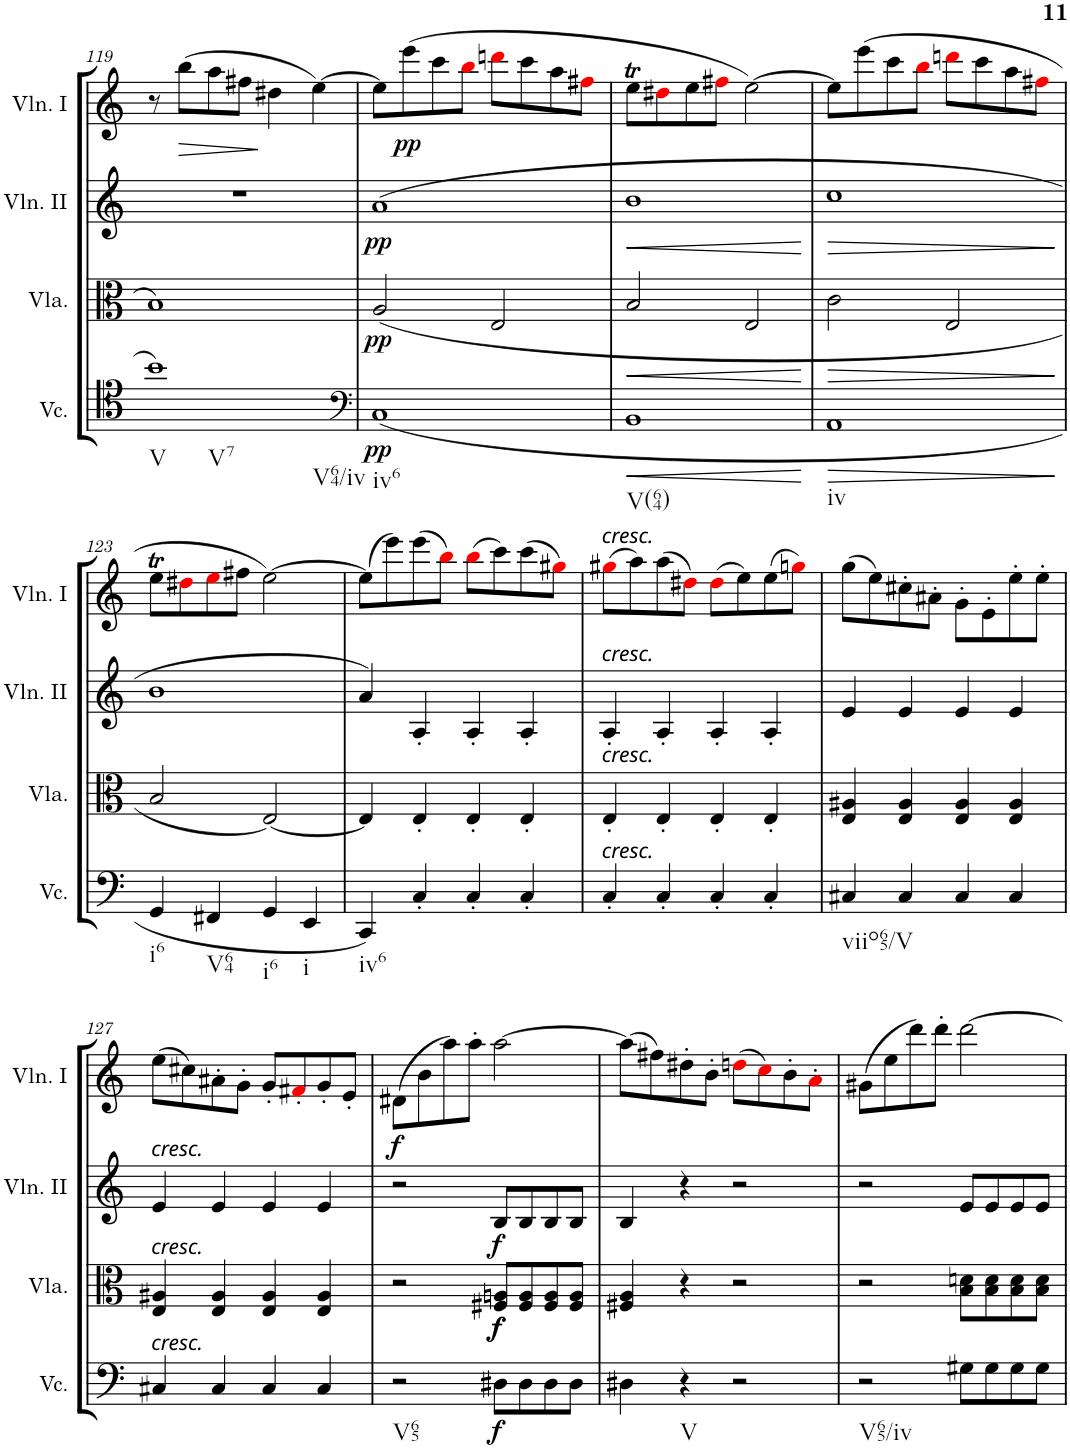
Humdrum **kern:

**kern	**dynam	**kern	**dynam	**kern	**dynam	**kern	**dynam
*part4	*part4	*part3	*part3	*part2	*part2	*part1	*part1
*staff4	*staff4	*staff3	*staff3	*staff2	*staff2	*staff1	*staff1
*I"Violoncello	*	*I"Viola	*	*I"Violino II	*	*I"Violino I	*
*I'Vc.	*	*I'Vla.	*	*I'Vln. II	*	*I'Vln. I	*
!!LO:PB:g=z
*clefC4	*	*clefC3	*	*clefG2	*	*clefG2	*
*k[]	*	*k[]	*	*k[]	*	*k[]	*
*M2/2	*	*M2/2	*	*M2/2	*	*M2/2	*
*met(c|)	*	*met(c|)	*	*met(c|)	*	*met(c|)	*
=119	=119	=119	=119	=119	=119	=119	=119
!LO:TX:b:t=V	!	!	!	!	!	!	!
!LO:TX:b:t=V7	!	!	!	!	!	!	!
!LO:TX:b:t=V64/iv	!	!	!	!	!	!	!
1b	.	1B	.	1r	.	8r	.
!	!	!	!	!	!	!	!LO:HP:b
.	.	.	.	.	.	(>8bb\L	>
.	.	.	.	.	.	8aa\	.
.	.	.	.	.	.	8ff#X\J	.
.	.	.	.	.	.	4dd#X\	]
.	.	.	.	.	.	[4ee\)	.
=120	=120	=120	=120	=120	=120	=120	=120
*clefF4	*	*	*	*	*	*	*
!LO:TX:b:t=iv6	!	!	!	!	!	!	!
!	!LO:DY:b	!	!LO:DY:b	!	!LO:DY:b	!	!
(<1C	pp	(<2A/	pp	(>1a	pp	8ee\L]	.
!	!	!	!	!	!	!	!LO:DY:b
.	.	.	.	.	.	(>8eee\	pp
.	.	.	.	.	.	8ccc\	.
.	.	.	.	.	.	8bbi\J	.
.	.	2E/	.	.	.	8dddni\L	.
.	.	.	.	.	.	8ccc\	.
.	.	.	.	.	.	8aa\	.
.	.	.	.	.	.	8ff#Xi\J	.
=121	=121	=121	=121	=121	=121	=121	=121
!LO:TX:b:t=V(64)	!	!	!	!	!	!	!
!	!LO:HP:b	!	!LO:HP:b	!	!LO:HP:b	!	!
1BB	<	2B/	<	1b	<	8eet\L	.
.	.	.	.	.	.	8dd#Xi\	.
.	.	.	.	.	.	8ee\	.
.	.	.	.	.	.	8ff#Xi\J	.
.	.	2E/	.	.	.	[2ee\)	.
.	[	.	[	.	[	.	.
=122	=122	=122	=122	=122	=122	=122	=122
!LO:TX:b:t=iv	!	!	!	!	!	!	!
!	!LO:HP:b	!	!LO:HP:b	!	!LO:HP:b	!	!
1AA	>	2c\	>	1cc	>	8ee\L]	.
.	.	.	.	.	.	(>8eee\	.
.	.	.	.	.	.	8ccc\	.
.	.	.	.	.	.	8bbi\J	.
.	.	2E/	.	.	.	8dddni\L	.
.	.	.	.	.	.	8ccc\	.
.	.	.	.	.	.	8aa\	.
.	.	.	.	.	.	8ff#Xi\J	.
.	]	.	]	.	]	.	.
!!LO:LB:g=z
=123	=123	=123	=123	=123	=123	=123	=123
!LO:TX:b:t=i6	!	!	!	!	!	!	!
4GG/	.	2B/	.	1b	.	8eet\L	.
.	.	.	.	.	.	8dd#Xi\	.
!LO:TX:b:t=V64	!	!	!	!	!	!	!
4FF#X/	.	.	.	.	.	8eei\	.
.	.	.	.	.	.	8ff#X\J	.
!LO:TX:b:t=i6	!	!	!	!	!	!	!
4GG/	.	[2E/)	.	.	.	[2ee\)	.
!LO:TX:b:t=i	!	!	!	!	!	!	!
4EE/	.	.	.	.	.	.	.
=124	=124	=124	=124	=124	=124	=124	=124
!LO:TX:b:t=iv6	!	!	!	!	!	!	!
4CC/)	.	4E/]	.	4a/)	.	(>8ee\L]	.
.	.	.	.	.	.	8eee\)	.
4C'/	.	4E'/	.	4A'/	.	(>8eee\	.
.	.	.	.	.	.	8bbi\J)	.
4C'/	.	4E'/	.	4A'/	.	(>8bbi\L	.
.	.	.	.	.	.	8ccc\)	.
4C'/	.	4E'/	.	4A'/	.	(>8ccc\	.
.	.	.	.	.	.	8gg#Xi\J)	.
=125	=125	=125	=125	=125	=125	=125	=125
!	!	!	!	!	!	!LO:TX:a:i:t=cresc.	!
!	!	!	!	!LO:TX:a:i:t=cresc.	!	!	!
!	!	!LO:TX:a:i:t=cresc.	!	!	!	!	!
!LO:TX:a:i:t=cresc.	!	!	!	!	!	!	!
4C'/	.	4E'/	.	4A'/	.	(>8gg#Xi\L	.
.	.	.	.	.	.	8aa\)	.
4C'/	.	4E'/	.	4A'/	.	(>8aa\	.
.	.	.	.	.	.	8dd#Xi\J)	.
4C'/	.	4E'/	.	4A'/	.	(>8dd#i\L	.
.	.	.	.	.	.	8ee\)	.
4C'/	.	4E'/	.	4A'/	.	(>8ee\	.
.	.	.	.	.	.	8ggni\J)	.
=126	=126	=126	=126	=126	=126	=126	=126
!LO:TX:b:t=viio65/V	!	!	!	!	!	!	!
4C#X/	.	4E/ 4A#X/	.	4e/	.	(>8gg\L	.
.	.	.	.	.	.	8ee\)	.
4C#/	.	4E/ 4A#/	.	4e/	.	8cc#X'\	.
.	.	.	.	.	.	8a#X'\J	.
4C#/	.	4E/ 4A#/	.	4e/	.	8g'\L	.
.	.	.	.	.	.	8e'\	.
4C#/	.	4E/ 4A#/	.	4e/	.	8ee'\	.
.	.	.	.	.	.	8ee'\J	.
!!LO:LB:g=z
=127	=127	=127	=127	=127	=127	=127	=127
!	!	!	!	!LO:TX:a:i:t=cresc.	!	!	!
!	!	!LO:TX:a:i:t=cresc.	!	!	!	!	!
!LO:TX:a:i:t=cresc.	!	!	!	!	!	!	!
4C#X/	.	4E/ 4A#X/	.	4e/	.	(>8ee\L	.
.	.	.	.	.	.	8cc#X\)	.
4C#/	.	4E/ 4A#/	.	4e/	.	8a#X'\	.
.	.	.	.	.	.	8g'\J	.
4C#/	.	4E/ 4A#/	.	4e/	.	8g'/L	.
.	.	.	.	.	.	8f#X'i/	.
4C#/	.	4E/ 4A#/	.	4e/	.	8g'/	.
.	.	.	.	.	.	8e'/J	.
=128	=128	=128	=128	=128	=128	=128	=128
!LO:TX:b:t=V65	!	!	!	!	!	!	!
!	!	!	!	!	!	!	!LO:DY:b
2r	.	2r	.	2r	.	(>8d#X\L	f
.	.	.	.	.	.	8b\	.
.	.	.	.	.	.	8aa\)	.
.	.	.	.	.	.	8aa'\J	.
!	!LO:DY:b	!	!LO:DY:b	!	!	!	!
!	!	!	!LO:DY:n=1:b	!	!LO:DY:b	!	!
8D#X\L	f	8F#X/ 8An/L	f f	8B/L	f	[2aa\	.
8D#\	.	8F#/ 8A/	.	8B/	.	.	.
8D#\	.	8F#/ 8A/	.	8B/	.	.	.
8D#\J	.	8F#/ 8A/J	.	8B/J	.	.	.
=129	=129	=129	=129	=129	=129	=129	=129
4D#X\	.	4F#X/ 4A/	.	4B/	.	(>8aa\L]	.
.	.	.	.	.	.	8ff#X\)	.
!LO:TX:b:t=V	!	!	!	!	!	!	!
4r	.	4r	.	4r	.	8dd#X'\	.
.	.	.	.	.	.	8b'\J	.
2r	.	2r	.	2r	.	(>8ddni\L	.
.	.	.	.	.	.	8cci\)	.
.	.	.	.	.	.	8b'\	.
.	.	.	.	.	.	8a'i\J	.
=130	=130	=130	=130	=130	=130	=130	=130
!LO:TX:b:t=V65/iv	!	!	!	!	!	!	!
2r	.	2r	.	2r	.	(>8g#X\L	.
.	.	.	.	.	.	8ee\	.
.	.	.	.	.	.	8ddd\)	.
.	.	.	.	.	.	8ddd'\J	.
8G#X\L	.	8B\ 8dn\L	.	8e/L	.	[2ddd\	.
8G#\	.	8B\ 8d\	.	8e/	.	.	.
8G#\	.	8B\ 8d\	.	8e/	.	.	.
8G#\J	.	8B\ 8d\J	.	8e/J	.	.	.
=	=	=	=	=	=	=	=
*-	*-	*-	*-	*-	*-	*-	*-
